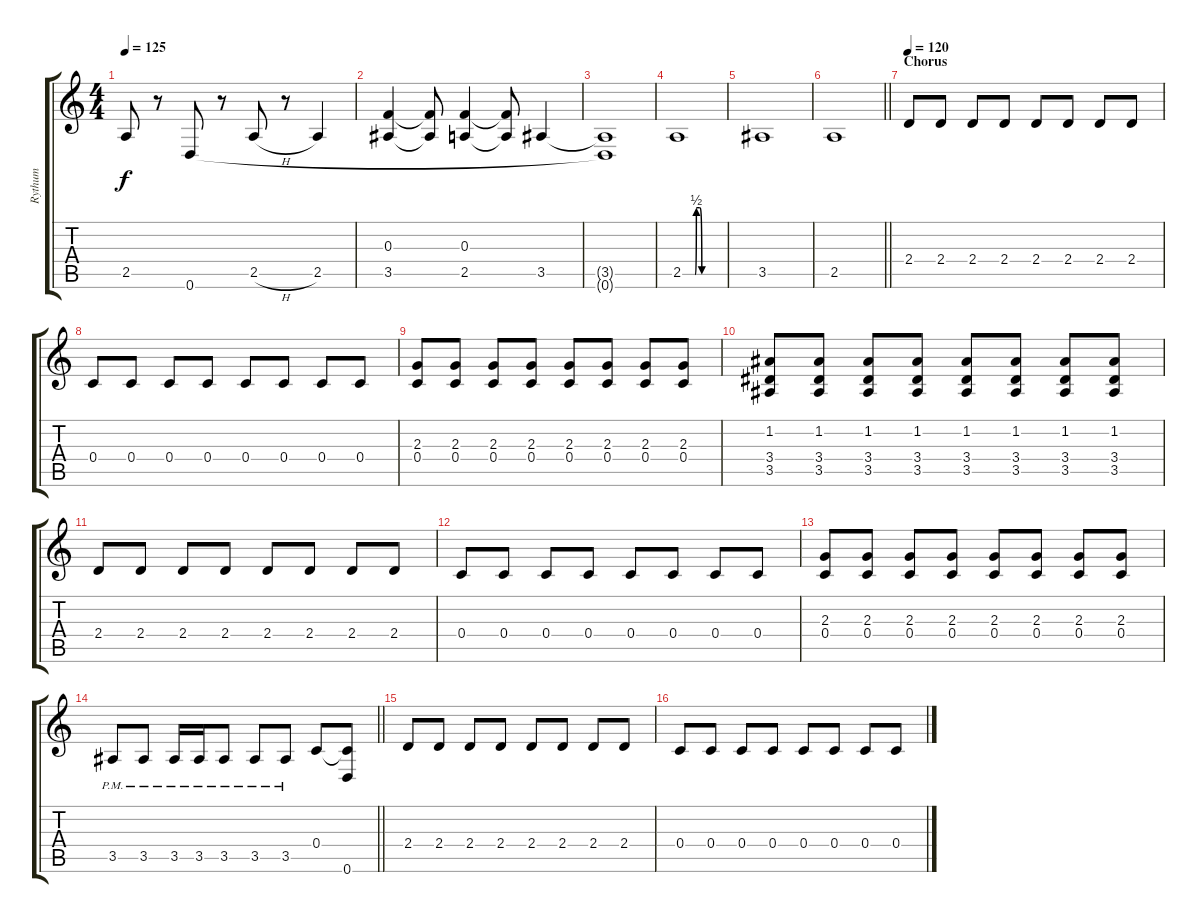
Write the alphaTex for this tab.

\track ("Rythum" "Rythum") {instrument distortionguitar}
\staff {score tabs}
\tuning (D4 A3 F3 C3 G2 D2) {hide}
\ts (4 4)
\tempo 125
\clef g2
\ks c
2.5{t}.8{dy f} r.8 0.6{t}.8 r.8 2.5{h}.8 r.8 2.5.4 |
(0.3 3.5).4 (0.3{t} 3.5{t}).8 (0.3 2.5).4 (0.3{t} 2.5{t}).8 3.5.4 |
(3.5{t} 0.6{t}).1 |
2.5{be (custom 0 0 10 0 15 0 18 0 20 2 25 2 28 0 30 0 60 0)}.1 |
3.5.1 |
\barLineRight lightlight
2.5.1 |
\section ("" "Chorus")
\tempo 120
2.4.8 2.4.8 2.4.8 2.4.8 2.4.8 2.4.8 2.4.8 2.4.8 |
0.4.8 0.4.8 0.4.8 0.4.8 0.4.8 0.4.8 0.4.8 0.4.8 |
(2.3 0.4).8 (2.3 0.4).8 (2.3 0.4).8 (2.3 0.4).8 (2.3 0.4).8 (2.3 0.4).8 (2.3 0.4).8 (2.3 0.4).8 |
(1.2 3.4 3.5).8 (1.2 3.4 3.5).8 (1.2 3.4 3.5).8 (1.2 3.4 3.5).8 (1.2 3.4 3.5).8 (1.2 3.4 3.5).8 (1.2 3.4 3.5).8 (1.2 3.4 3.5).8 |
2.4.8 2.4.8 2.4.8 2.4.8 2.4.8 2.4.8 2.4.8 2.4.8 |
0.4.8 0.4.8 0.4.8 0.4.8 0.4.8 0.4.8 0.4.8 0.4.8 |
(2.3 0.4).8 (2.3 0.4).8 (2.3 0.4).8 (2.3 0.4).8 (2.3 0.4).8 (2.3 0.4).8 (2.3 0.4).8 (2.3 0.4).8 |
\barLineRight lightlight
3.5{pm}.8 3.5{pm}.8 3.5{pm}.16 3.5{pm}.16 3.5{pm}.8 3.5{pm}.8 3.5{pm}.8 0.4.8 (0.4{t} 0.6).8 |
2.4.8 2.4.8 2.4.8 2.4.8 2.4.8 2.4.8 2.4.8 2.4.8 |
0.4.8 0.4.8 0.4.8 0.4.8 0.4.8 0.4.8 0.4.8 0.4.8
